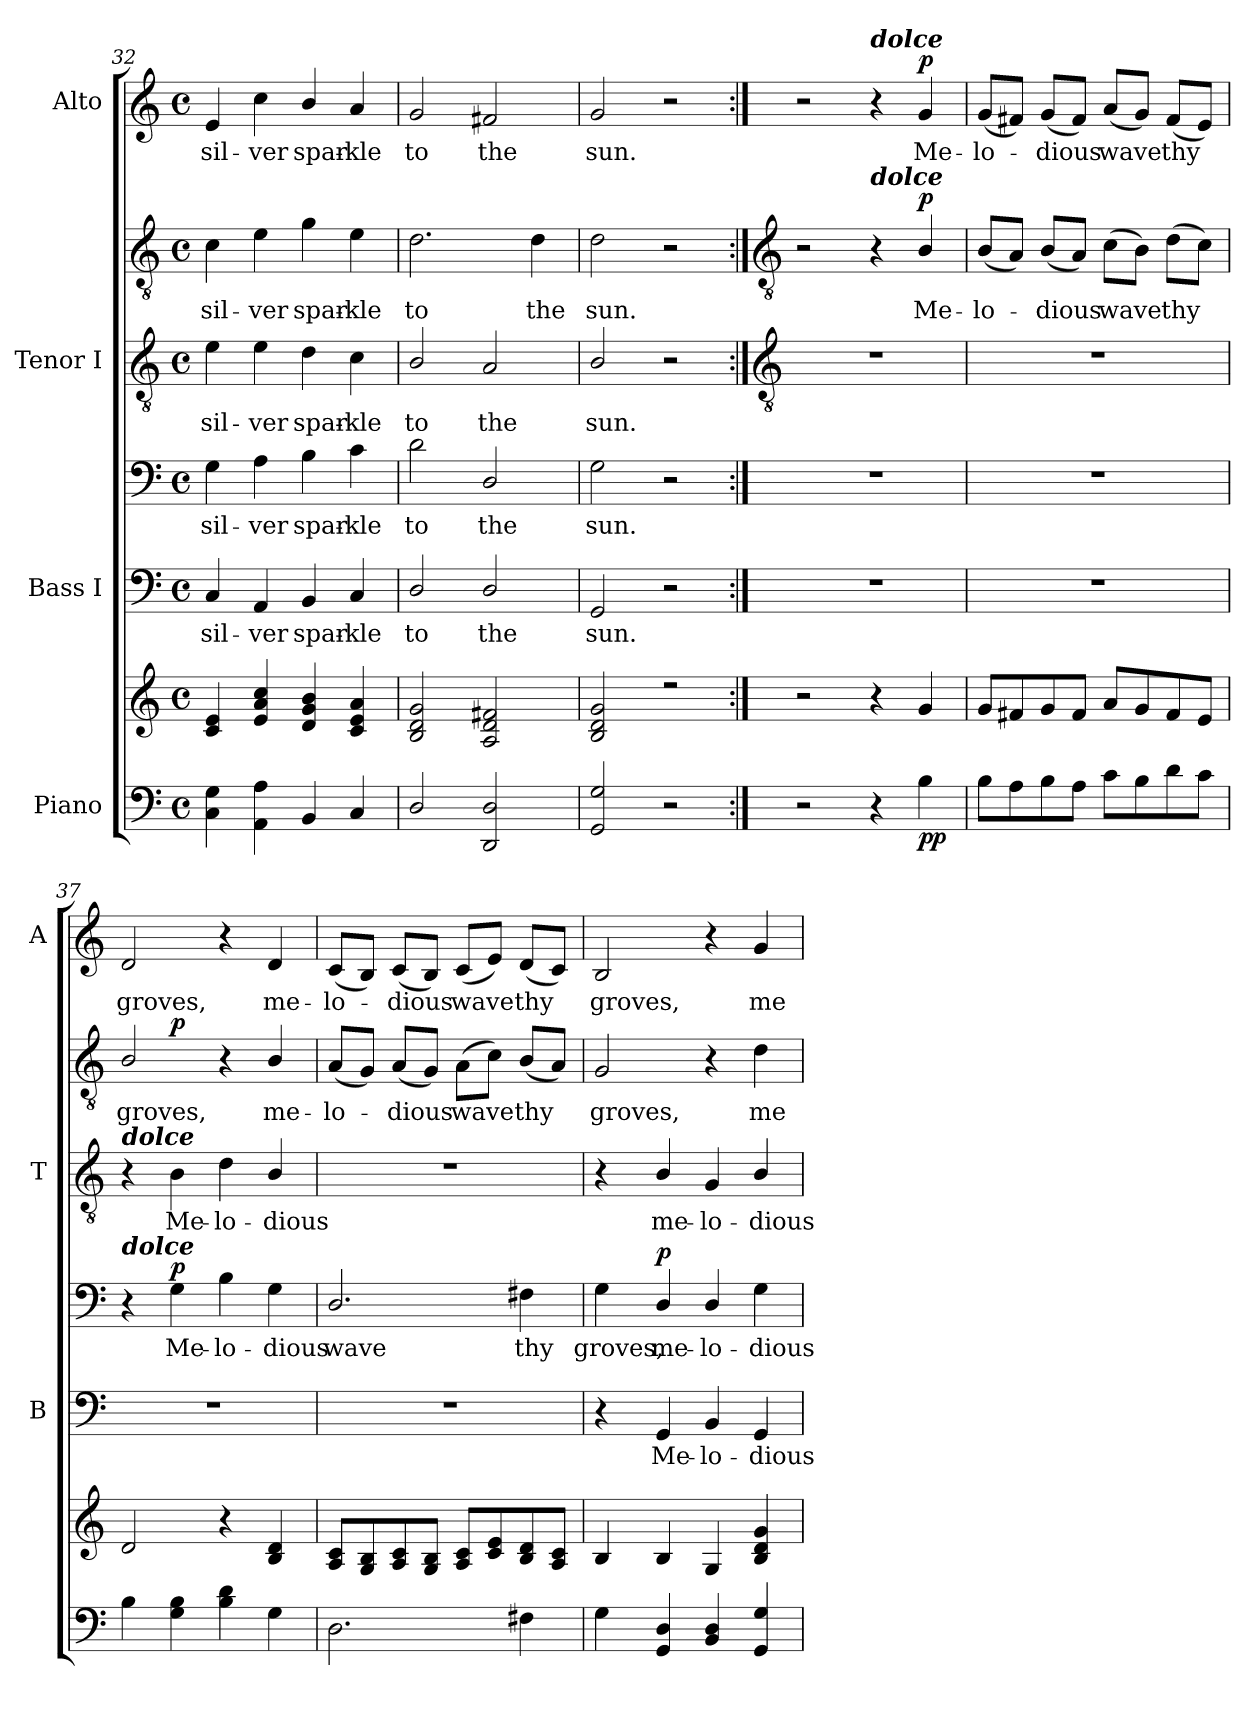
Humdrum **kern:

**kern	**kern	**dynam	**kern	**text	**kern	**text	**dynam	**kern	**text	**kern	**text	**dynam	**kern	**text	**dynam
*part4	*part4	*part4	*part3	*part3	*part3	*part3	*part3	*part2	*part2	*part2	*part2	*part2	*part1	*part1	*part1
*staff7	*staff6	*staff6/7	*staff5	*staff5	*staff4	*staff4	*staff4/5	*staff3	*staff3	*staff2	*staff2	*staff2/3	*staff1	*staff1	*staff1
*I"Piano	*	*	*I"Bass I	*	*	*	*	*I"Tenor I	*	*	*	*	*I"Alto	*	*
*	*	*	*I'B	*	*	*	*	*I'T	*	*	*	*	*I'A	*	*
*clefF4	*clefG2	*	*clefF4	*	*clefF4	*	*	*clefGv2	*	*clefGv2	*	*	*clefG2	*	*
*k[]	*k[]	*	*k[]	*	*k[]	*	*	*k[]	*	*k[]	*	*	*k[]	*	*
*C:	*C:	*	*C:	*	*C:	*	*	*C:	*	*C:	*	*	*C:	*	*
*M4/4	*M4/4	*	*M4/4	*	*M4/4	*	*	*M4/4	*	*M4/4	*	*	*M4/4	*	*
*met(c)	*met(c)	*	*met(c)	*	*met(c)	*	*	*met(c)	*	*met(c)	*	*	*met(c)	*	*
=32	=32	=32	=32	=32	=32	=32	=32	=32	=32	=32	=32	=32	=32	=32	=32
*	*^	*	*	*	*	*	*	*	*	*	*	*	*	*	*
!	!	!	!	!	!LO:LY:b	!	!LO:LY:b	!	!	!LO:LY:b	!	!LO:LY:b	!	!	!LO:LY:b	!
4C\ 4G\	4c/ 4e/	1ryy	.	4C/	sil-	4G\	sil-	.	4e\	sil-	4c\	sil-	.	4e/	sil-	.
!	!	!	!	!	!LO:LY:b	!	!LO:LY:b	!	!	!LO:LY:b	!	!LO:LY:b	!	!	!LO:LY:b	!
4AA\ 4A\	4e/ 4a/ 4cc/	.	.	4AA/	-ver	4A\	-ver	.	4e\	-ver	4e\	-ver	.	4cc\	-ver	.
!	!	!	!	!	!LO:LY:b	!	!LO:LY:b	!	!	!LO:LY:b	!	!LO:LY:b	!	!	!LO:LY:b	!
4BB/	4d/ 4g/ 4b/	.	.	4BB/	spar-	4B\	spar-	.	4d\	spar-	4g\	spar-	.	4b/	spar-	.
!	!	!	!	!	!LO:LY:b	!	!LO:LY:b	!	!	!LO:LY:b	!	!LO:LY:b	!	!	!LO:LY:b	!
4C/	4c/ 4e/ 4a/	.	.	4C/	-kle	4c\	-kle	.	4c\	-kle	4e\	-kle	.	4a/	-kle	.
=33	=33	=33	=33	=33	=33	=33	=33	=33	=33	=33	=33	=33	=33	=33	=33	=33
!	!	!	!	!	!LO:LY:b	!	!LO:LY:b	!	!	!LO:LY:b	!	!LO:LY:b	!	!	!LO:LY:b	!
2D/	2B/ 2d/ 2g/	1ryy	.	2D/	to	2d\	to	.	2B/	to	2.d\	to	.	2g/	to	.
!	!	!	!	!	!LO:LY:b	!	!LO:LY:b	!	!	!LO:LY:b	!	!	!	!	!LO:LY:b	!
2DD/ 2D/	2A/ 2d/ 2f#X/	.	.	2D/	the	2D/	the	.	2A/	the	.	.	.	2f#X/	the	.
!	!	!	!	!	!	!	!	!	!	!	!	!LO:LY:b	!	!	!	!
.	.	.	.	.	.	.	.	.	.	.	4d\	the	.	.	.	.
=34	=34	=34	=34	=34	=34	=34	=34	=34	=34	=34	=34	=34	=34	=34	=34	=34
!	!	!	!	!	!LO:LY:b	!	!LO:LY:b	!	!	!LO:LY:b	!	!LO:LY:b	!	!	!LO:LY:b	!
2GG/ 2G/	2B/ 2d/ 2g/	1ryy	.	2GG/	sun.	2G\	sun.	.	2B/	sun.	2d\	sun.	.	2g/	sun.	.
2r	2r	.	.	2r	.	2r	.	.	2r	.	2r	.	.	2r	.	.
*	*v	*v	*	*	*	*	*	*	*	*	*	*	*	*	*	*
!!LO:LB:g=z
=35:|!	=35:|!	=35:|!	=35:|!	=35:|!	=35:|!	=35:|!	=35:|!	=35:|!	=35:|!	=35:|!	=35:|!	=35:|!	=35:|!	=35:|!	=35:|!
*	*	*	*	*	*	*	*	*clefGv2	*	*clefGv2	*	*	*	*	*
2r	2r	.	1r	.	1r	.	.	1r	.	2r	.	.	2r	.	.
!	!	!	!	!	!	!	!	!	!	!	!	!	!LO:TX:a:Bi:t=dolce	!	!
!	!	!	!	!	!	!	!	!	!	!LO:TX:a:Bi:t=dolce	!	!	!	!	!
4r	4r	.	.	.	.	.	.	.	.	4r	.	.	4r	.	.
!	!	!LO:DY:b=2	!	!	!	!	!	!	!	!	!LO:LY:b	!	!	!LO:LY:b	!
!	!	!LO:DY:n=1:b	!	!	!	!	!	!	!	!	!	!LO:DY:b	!	!	!LO:DY:b
4B\	4g/	p p	.	.	.	.	.	.	.	4B/	Me-	p	4g/	Me-	p
=36	=36	=36	=36	=36	=36	=36	=36	=36	=36	=36	=36	=36	=36	=36	=36
!	!	!	!	!	!	!	!	!	!	!	!LO:LY:b	!	!	!LO:LY:b	!
8B\L	8g/L	.	1r	.	1r	.	.	1r	.	(<8B/L	-lo-	.	(<8g/L	-lo-	.
8A\	8f#X/	.	.	.	.	.	.	.	.	8A/J)	.	.	8f#X/J)	.	.
!	!	!	!	!	!	!	!	!	!	!	!LO:LY:b	!	!	!LO:LY:b	!
8B\	8g/	.	.	.	.	.	.	.	.	(<8B/L	dious	.	(<8g/L	dious	.
8A\J	8f#/J	.	.	.	.	.	.	.	.	8A/J)	.	.	8f#/J)	.	.
!	!	!	!	!	!	!	!	!	!	!	!LO:LY:b	!	!	!LO:LY:b	!
8c\L	8a/L	.	.	.	.	.	.	.	.	(>8c\L	wave	.	(<8a/L	wave	.
8B\	8g/	.	.	.	.	.	.	.	.	8B\J)	.	.	8g/J)	.	.
!	!	!	!	!	!	!	!	!	!	!	!LO:LY:b	!	!	!LO:LY:b	!
8d\	8f#/	.	.	.	.	.	.	.	.	(>8d\L	thy	.	(<8f#/L	thy	.
8c\J	8e/J	.	.	.	.	.	.	.	.	8c\J)	.	.	8e/J)	.	.
=37	=37	=37	=37	=37	=37	=37	=37	=37	=37	=37	=37	=37	=37	=37	=37
!	!	!	!	!	!	!	!	!LO:TX:a:Bi:t=dolce	!	!	!	!	!	!	!
!	!	!	!	!	!LO:TX:a:Bi:t=dolce	!	!	!	!	!	!	!	!	!	!
!	!	!	!	!	!	!	!	!	!	!	!LO:LY:b	!	!	!LO:LY:b	!
4B\	2d/	.	1r	.	4r	.	.	4r	.	2B/	groves,	.	2d/	groves,	.
!	!	!	!	!	!	!LO:LY:b	!LO:DY:b	!	!LO:LY:b	!	!	!LO:DY:b=2	!	!	!
4G\ 4B\	.	.	.	.	4G\	Me-	p	4B\	-Me-	.	.	p	.	.	.
!	!	!	!	!	!	!LO:LY:b	!	!	!LO:LY:b	!	!	!	!	!	!
4B\ 4d\	4r	.	.	.	4B\	-lo-	.	4d\	-lo-	4r	.	.	4r	.	.
!	!	!	!	!	!	!LO:LY:b	!	!	!LO:LY:b	!	!LO:LY:b	!	!	!LO:LY:b	!
4G\	4B/ 4d/	.	.	.	4G\	-dious	.	4B/	-dious	4B/	me-	.	4d/	me-	.
=38	=38	=38	=38	=38	=38	=38	=38	=38	=38	=38	=38	=38	=38	=38	=38
!	!	!	!	!	!	!LO:LY:b	!	!	!	!	!LO:LY:b	!	!	!LO:LY:b	!
2.D\	8A/ 8c/L	.	1r	.	2.D/	wave	.	1r	.	(<8A/L	lo-	.	(<8c/L	-lo-	.
.	8G/ 8B/	.	.	.	.	.	.	.	.	8G/J)	.	.	8B/J)	.	.
!	!	!	!	!	!	!	!	!	!	!	!LO:LY:b	!	!	!LO:LY:b	!
.	8A/ 8c/	.	.	.	.	.	.	.	.	(<8A/L	dious	.	(<8c/L	dious	.
.	8G/ 8B/J	.	.	.	.	.	.	.	.	8G/J)	.	.	8B/J)	.	.
!	!	!	!	!	!	!	!	!	!	!	!LO:LY:b	!	!	!LO:LY:b	!
.	8A/ 8c/L	.	.	.	.	.	.	.	.	(>8A\L	wave	.	(<8c/L	wave	.
.	8c/ 8e/	.	.	.	.	.	.	.	.	8c\J)	.	.	8e/J)	.	.
!	!	!	!	!	!	!LO:LY:b	!	!	!	!	!LO:LY:b	!	!	!LO:LY:b	!
4F#X\	8B/ 8d/	.	.	.	4F#X\	thy	.	.	.	(<8B/L	thy	.	(<8d/L	thy	.
.	8A/ 8c/J	.	.	.	.	.	.	.	.	8A/J)	.	.	8c/J)	.	.
=39	=39	=39	=39	=39	=39	=39	=39	=39	=39	=39	=39	=39	=39	=39	=39
!	!	!	!	!	!	!LO:LY:b	!	!	!	!	!LO:LY:b	!	!	!LO:LY:b	!
4G\	4B/	.	4r	.	4G\	groves,	.	4r	.	2G/	groves,	.	2B/	groves,	.
!	!	!	!	!LO:LY:b	!	!LO:LY:b	!LO:DY:b=2	!	!LO:LY:b	!	!	!	!	!	!
4GG/ 4D/	4B/	.	4GG/	Me-	4D/	me-	p	4B/	-me-	.	.	.	.	.	.
!	!	!	!	!LO:LY:b	!	!LO:LY:b	!	!	!LO:LY:b	!	!	!	!	!	!
4BB/ 4D/	4G/	.	4BB/	-lo-	4D/	-lo-	.	4G/	-lo-	4r	.	.	4r	.	.
!	!	!	!	!LO:LY:b	!	!LO:LY:b	!	!	!LO:LY:b	!	!LO:LY:b	!	!	!LO:LY:b	!
4GG/ 4G/	4B/ 4d/ 4g/	.	4GG/	-dious	4G\	-dious	.	4B/	-dious	4d\	me-	.	4g/	me-	.
=	=	=	=	=	=	=	=	=	=	=	=	=	=	=	=
*-	*-	*-	*-	*-	*-	*-	*-	*-	*-	*-	*-	*-	*-	*-	*-
